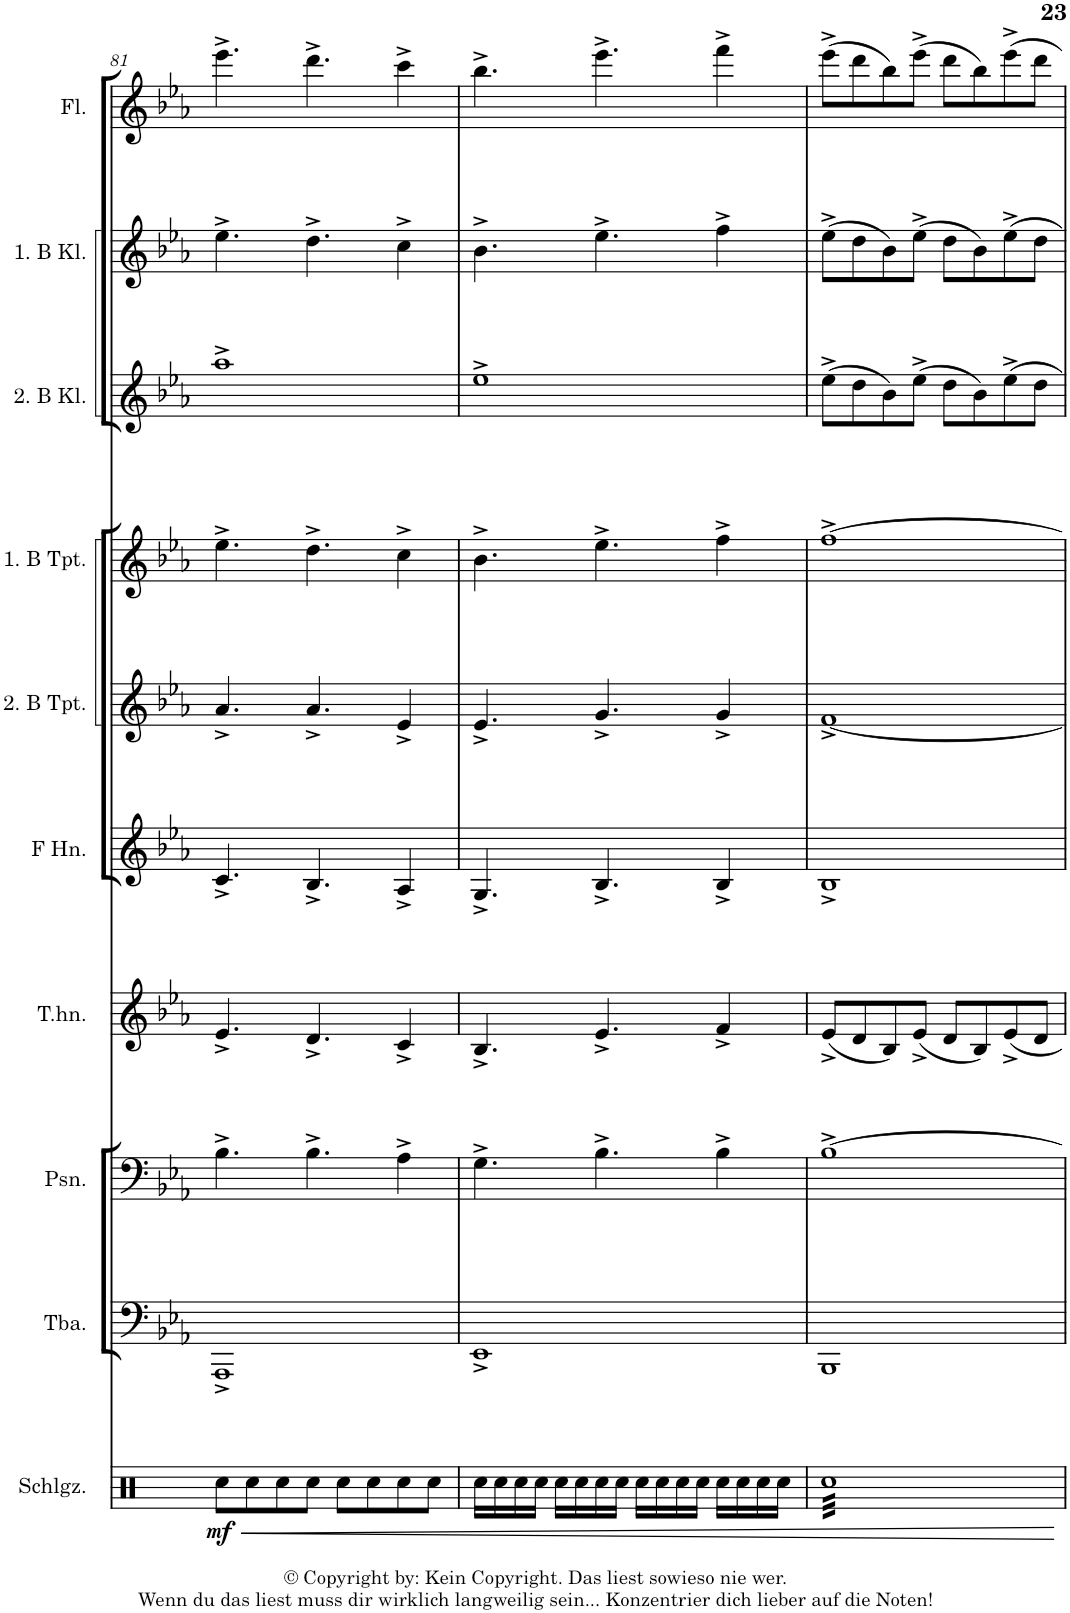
**kern	**dynam	**kern	**kern	**kern	**kern	**kern	**kern	**kern	**kern	**kern
*part10	*part10	*part9	*part8	*part7	*part6	*part5	*part4	*part3	*part2	*part1
*staff10	*staff10	*staff9	*staff8	*staff7	*staff6	*staff5	*staff4	*staff3	*staff2	*staff1
*I"Schlagzeug	*	*I"Tuba	*I"Posaune	*I"Tenorhorn	*I"Horn in F	*I"2. Trompete in B	*I"1. Trompete in B	*I"2. Klarinette in B	*I"1. Klarinette in B	*I"Flöte
*I'Schlgz.	*	*I'Tba.	*I'Psn.	*I'T.hn.	*	*	*	*	*	*I'Fl.
!!LO:PB:g=z
*clefX	*	*clefF4	*clefF4	*clefG2	*clefG2	*clefG2	*clefG2	*clefG2	*clefG2	*clefG2
*	*	*	*	*ITrd4c7	*ITrd4c7	*ITrd1c2	*ITrd1c2	*ITrd1c2	*ITrd1c2	*
*k[]	*	*k[b-e-a-]	*k[b-e-a-]	*k[b-e-a-]	*k[b-e-a-]	*k[b-e-a-]	*k[b-e-a-]	*k[b-e-a-]	*k[b-e-a-]	*k[b-e-a-]
*M4/4	*	*M4/4	*M4/4	*M4/4	*M4/4	*M4/4	*M4/4	*M4/4	*M4/4	*M4/4
=81	=81	=81	=81	=81	=81	=81	=81	=81	=81	=81
!	!LO:HP:b	!	!	!	!	!	!	!	!	!
!	!LO:DY:n=1:b	!	!	!	!	!	!	!	!	!
8Rcc\L	< mf	1AAA-^	4.B-^\	4.e-^/	4.c^/	4.a-^/	4.ee-^\	1aa-^	4.ee-^\	4.eee-^\
8Rcc\	.	.	.	.	.	.	.	.	.	.
8Rcc\	.	.	.	.	.	.	.	.	.	.
8Rcc\J	.	.	4.B-^\	4.d^/	4.B-^/	4.a-^/	4.dd^\	.	4.dd^\	4.ddd^\
8Rcc\L	.	.	.	.	.	.	.	.	.	.
8Rcc\	.	.	.	.	.	.	.	.	.	.
8Rcc\	.	.	4A-^\	4c^/	4A-^/	4e-^/	4cc^\	.	4cc^\	4ccc^\
8Rcc\J	.	.	.	.	.	.	.	.	.	.
=82	=82	=82	=82	=82	=82	=82	=82	=82	=82	=82
16Rcc\LL	.	1EE-^	4.G^\	4.B-^/	4.G^/	4.e-^/	4.b-^\	1ee-^	4.b-^\	4.bb-^\
16Rcc\	.	.	.	.	.	.	.	.	.	.
16Rcc\	.	.	.	.	.	.	.	.	.	.
16Rcc\JJ	.	.	.	.	.	.	.	.	.	.
16Rcc\LL	.	.	.	.	.	.	.	.	.	.
16Rcc\	.	.	.	.	.	.	.	.	.	.
16Rcc\	.	.	4.B-^\	4.e-^/	4.B-^/	4.g^/	4.ee-^\	.	4.ee-^\	4.eee-^\
16Rcc\JJ	.	.	.	.	.	.	.	.	.	.
16Rcc\LL	.	.	.	.	.	.	.	.	.	.
16Rcc\	.	.	.	.	.	.	.	.	.	.
16Rcc\	.	.	.	.	.	.	.	.	.	.
16Rcc\JJ	.	.	.	.	.	.	.	.	.	.
16Rcc\LL	.	.	4B-^\	4f^/	4B-^/	4g^/	4ff^\	.	4ff^\	4fff^\
16Rcc\	.	.	.	.	.	.	.	.	.	.
16Rcc\	.	.	.	.	.	.	.	.	.	.
16Rcc\JJ	.	.	.	.	.	.	.	.	.	.
=83	=83	=83	=83	=83	=83	=83	=83	=83	=83	=83
*tremolo	*	*	*	*	*	*	*	*	*	*
32RccLLL	.	1BBB-	[1B-^	(8e-^/L	1B-^	[1f^	[1ff^	(8ee-^\L	(8ee-^\L	(8eee-^\L
32Rcc	.	.	.	.	.	.	.	.	.	.
32Rcc	.	.	.	.	.	.	.	.	.	.
32Rcc	.	.	.	.	.	.	.	.	.	.
32Rcc	.	.	.	8d/	.	.	.	8dd\	8dd\	8ddd\
32Rcc	.	.	.	.	.	.	.	.	.	.
32Rcc	.	.	.	.	.	.	.	.	.	.
32Rcc	.	.	.	.	.	.	.	.	.	.
32Rcc	.	.	.	8B-/)	.	.	.	8b-\)	8b-\)	8bb-\)
32Rcc	.	.	.	.	.	.	.	.	.	.
32Rcc	.	.	.	.	.	.	.	.	.	.
32Rcc	.	.	.	.	.	.	.	.	.	.
32Rcc	.	.	.	(8e-^/J	.	.	.	(8ee-^\J	(8ee-^\J	(8eee-^\J
32Rcc	.	.	.	.	.	.	.	.	.	.
32Rcc	.	.	.	.	.	.	.	.	.	.
32Rcc	.	.	.	.	.	.	.	.	.	.
32Rcc	.	.	.	8d/L	.	.	.	8dd\L	8dd\L	8ddd\L
32Rcc	.	.	.	.	.	.	.	.	.	.
32Rcc	.	.	.	.	.	.	.	.	.	.
32Rcc	.	.	.	.	.	.	.	.	.	.
32Rcc	.	.	.	8B-/)	.	.	.	8b-\)	8b-\)	8bb-\)
32Rcc	.	.	.	.	.	.	.	.	.	.
32Rcc	.	.	.	.	.	.	.	.	.	.
32Rcc	.	.	.	.	.	.	.	.	.	.
32Rcc	.	.	.	8e-^/	.	.	.	8ee-^\	8ee-^\	8eee-^\
32Rcc	.	.	.	.	.	.	.	.	.	.
32Rcc	.	.	.	.	.	.	.	.	.	.
32Rcc	.	.	.	.	.	.	.	.	.	.
32Rcc	.	.	.	8d/J	.	.	.	8dd\J	8dd\J	8ddd\J
32Rcc	.	.	.	.	.	.	.	.	.	.
32Rcc	.	.	.	.	.	.	.	.	.	.
32RccJJJ	.	.	.	.	.	.	.	.	.	.
*Xtremolo	*	*	*	*	*	*	*	*	*	*
.	[	.	.	.	.	.	.	.	.	.
=	=	=	=	=	=	=	=	=	=	=
*-	*-	*-	*-	*-	*-	*-	*-	*-	*-	*-
